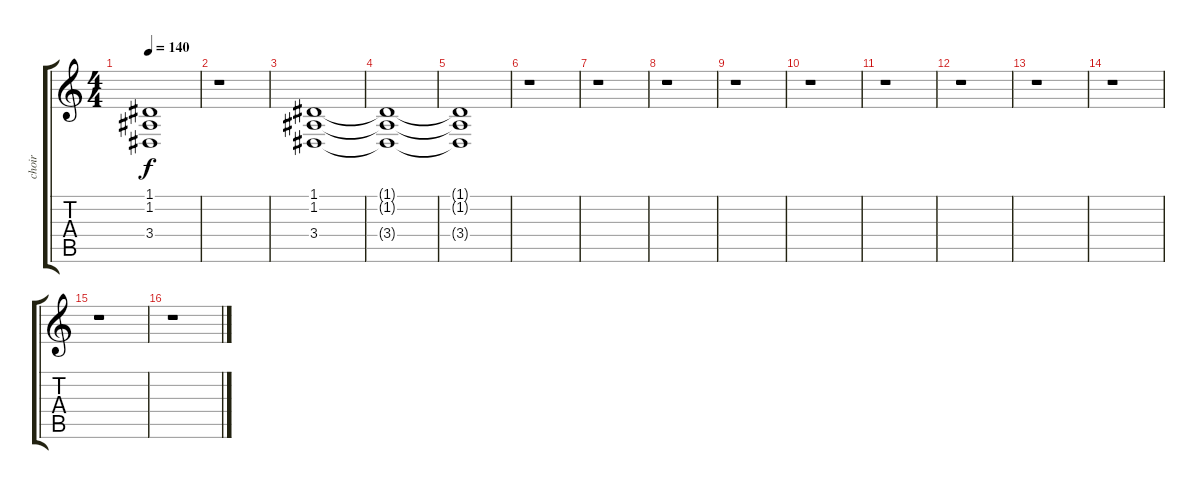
\track ("choir" "choir") {instrument choiraahs}
\staff {score tabs}
\tuning (D4 A3 F3 C3 G2 D2) {hide}
\ts (4 4)
\tempo 140
\clef g2
\ks c
(1.1{t} 1.2{t} 3.4{t}).1{dy f} |
r.1 |
(1.1 1.2 3.4).1 |
(1.1{t} 1.2{t} 3.4{t}).1 |
(1.1{t} 1.2{t} 3.4{t}).1 |
r.1 |
r.1 |
r.1 |
r.1 |
r.1 |
r.1 |
r.1 |
r.1 |
r.1 |
r.1 |
r.1
